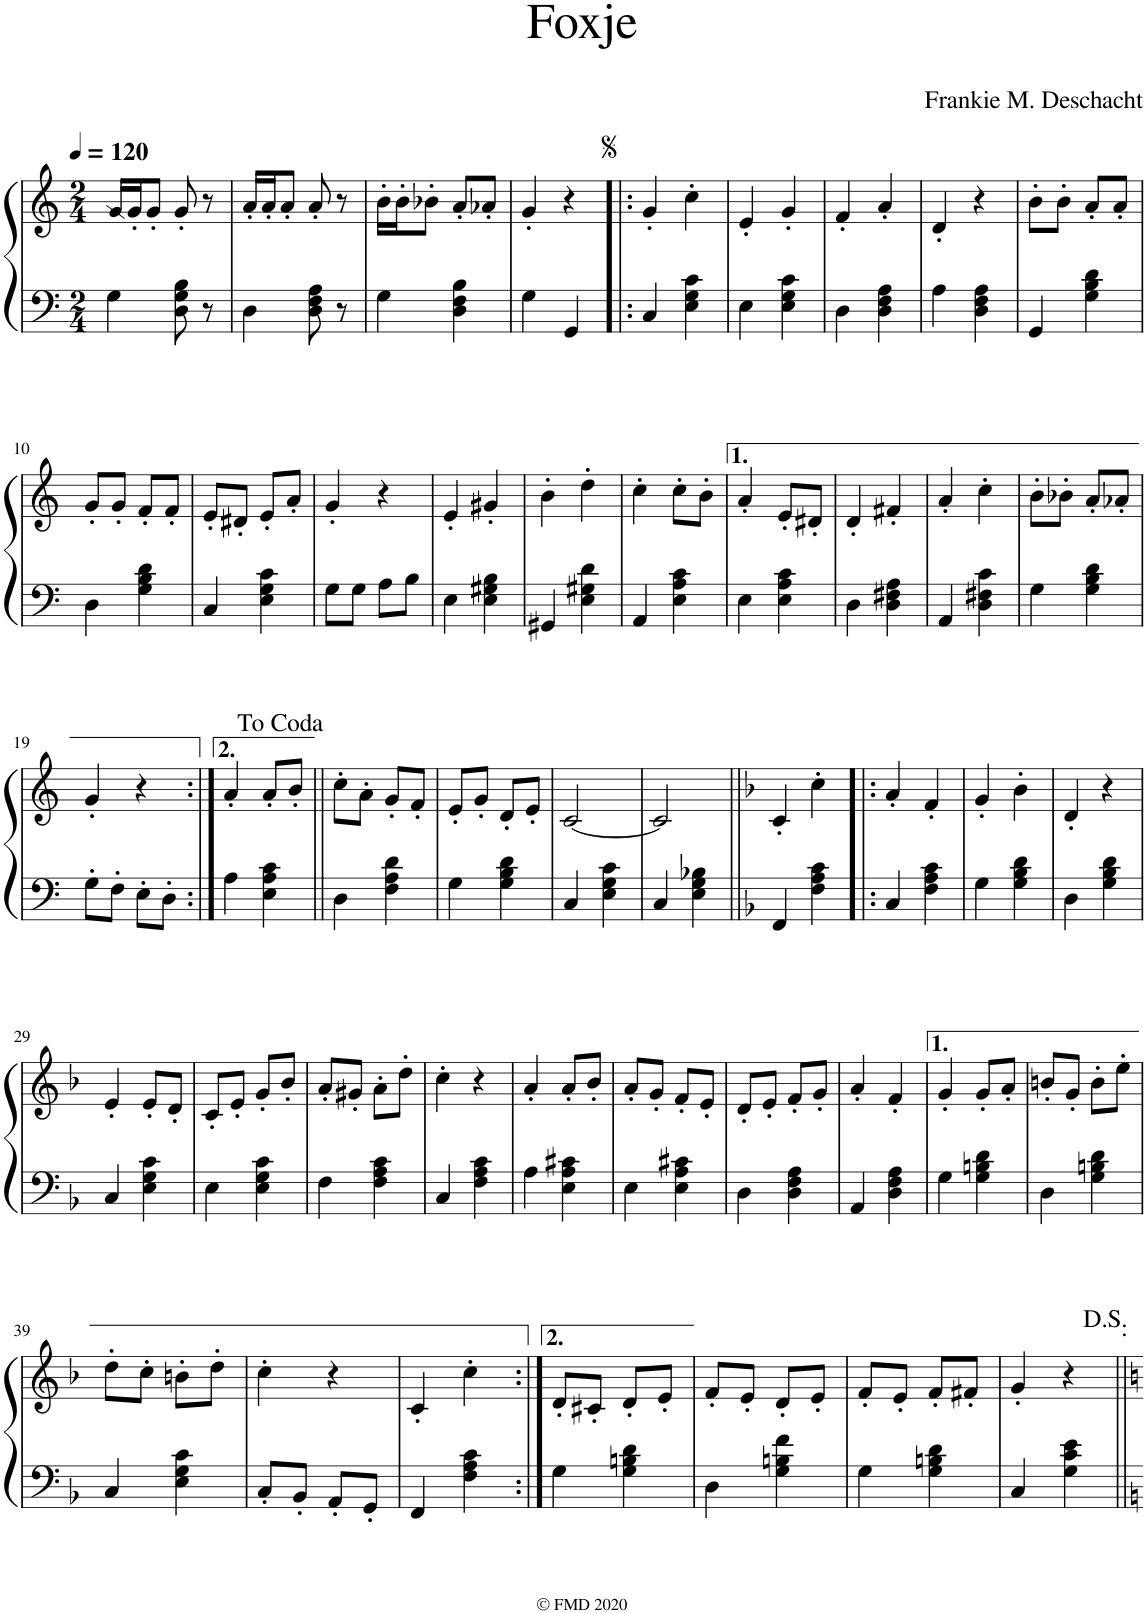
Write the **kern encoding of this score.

**kern	**kern
*part1	*part1
*staff2	*staff1
*I"Accordeon	*
*I'Acc.	*
*clefF4	*clefG2
*k[]	*k[]
*M2/4	*M2/4
*MM120	*MM120
=1	=1
4G\	16g/LL
.	16g'/J
.	8g'/J
8D\ 8G\ 8B\	8g'/
8r	8r
=2	=2
4D\	16a'/LL
.	16a'/J
.	8a'/J
8D\ 8F\ 8A\	8a'/
8r	8r
=3	=3
4G\	16b'\LL
.	16b'\J
.	8b-X'\J
4D\ 4F\ 4B\	8a'/L
.	8a-X'/J
=4	=4
4G\	4g'/
4GG/	4r
=5!|:	=5!|:
4C/	4g'/
4E\ 4G\ 4c\	4cc'\
=6	=6
4E\	4e'/
4E\ 4G\ 4c\	4g'/
=7	=7
4D\	4f'/
4D\ 4F\ 4A\	4a'/
=8	=8
4A\	4d'/
4D\ 4F\ 4A\	4r
=9	=9
4GG/	8b'\L
.	8b'\J
4G\ 4B\ 4d\	8a'/L
.	8a'/J
!!LO:LB:g=z
=10	=10
4D\	8g'/L
.	8g'/J
4G\ 4B\ 4d\	8f'/L
.	8f'/J
=11	=11
4C/	8e'/L
.	8d#X'/J
4E\ 4G\ 4c\	8e'/L
.	8a'/J
=12	=12
8G\L	4g'/
8G\J	.
8A\L	4r
8B\J	.
=13	=13
4E\	4e'/
4E\ 4G#X\ 4B\	4g#X'/
=14	=14
4GG#X/	4b'\
4E\ 4G#X\ 4d\	4dd'\
=15	=15
4AA/	4cc'\
4E\ 4A\ 4c\	8cc'\L
.	8b'\J
=15X1	=15X1
4E\	4a'/
4E\ 4A\ 4c\	8e'/L
.	8d#X'/J
=16	=16
4D\	4d'/
4D\ 4F#X\ 4A\	4f#X'/
=17	=17
4AA/	4a'/
4D\ 4F#X\ 4c\	4cc'\
=18	=18
4G\	8b'\L
.	8b-X'\J
4G\ 4B\ 4d\	8a'/L
.	8a-X'/J
!!LO:LB:g=z
=19	=19
8G'\L	4g'/
8F'\J	.
8E'\L	4r
8D'\J	.
=20:|!	=20:|!
4A\	4a'/
4E\ 4A\ 4c\	8a'/L
.	8b'/J
=21||	=21||
4D\	8cc'\L
.	8a'\J
4F\ 4A\ 4d\	8g'/L
.	8f'/J
=22	=22
4G\	8e'/L
.	8g'/J
4G\ 4B\ 4d\	8d'/L
.	8e'/J
=23	=23
4C/	[2c/
4E\ 4G\ 4c\	.
=24	=24
4C/	2c/]
4E\ 4G\ 4B-X\	.
=25||	=25||
*k[b-]	*k[b-]
4FF/	4c'/
4F\ 4A\ 4c\	4cc'\
=26!|:	=26!|:
4C/	4a'/
4F\ 4A\ 4c\	4f'/
=27	=27
4G\	4g'/
4G\ 4B-\ 4d\	4b-'\
=28	=28
4D\	4d'/
4G\ 4B-\ 4d\	4r
!!LO:LB:g=z
=29	=29
4C/	4e'/
4E\ 4G\ 4c\	8e'/L
.	8d'/J
=30	=30
4E\	8c'/L
.	8e'/J
4E\ 4G\ 4c\	8g'/L
.	8b-'/J
=31	=31
4F\	8a'/L
.	8g#X'/J
4F\ 4A\ 4c\	8a'\L
.	8dd'\J
=32	=32
4C/	4cc'\
4F\ 4A\ 4c\	4r
=33	=33
4A\	4a'/
4E\ 4A\ 4c#X\	8a'/L
.	8b-'/J
=34	=34
4E\	8a'/L
.	8g'/J
4E\ 4A\ 4c#X\	8f'/L
.	8e'/J
=35	=35
4D\	8d'/L
.	8e'/J
4D\ 4F\ 4A\	8f'/L
.	8g'/J
=36	=36
4AA/	4a'/
4D\ 4F\ 4A\	4f'/
=37	=37
4G\	4g'/
4G\ 4Bn\ 4d\	8g'/L
.	8a'/J
=38	=38
4D\	8bn'/L
.	8g'/J
4G\ 4Bn\ 4d\	8b'\L
.	8ee'\J
!!LO:LB:g=z
=39	=39
4C/	8dd'\L
.	8cc'\J
4E\ 4G\ 4c\	8bn'\L
.	8dd'\J
=40	=40
8C'/L	4cc'\
8BB-'/J	.
8AA'/L	4r
8GG'/J	.
=41	=41
4FF/	4c'/
4F\ 4A\ 4c\	4cc'\
=42:|!	=42:|!
4G\	8d'/L
.	8c#X'/J
4G\ 4Bn\ 4d\	8d'/L
.	8e'/J
=43	=43
4D\	8f'/L
.	8e'/J
4G\ 4Bn\ 4f\	8d'/L
.	8e'/J
=44	=44
4G\	8f'/L
.	8e'/J
4G\ 4Bn\ 4d\	8f'/L
.	8f#X'/J
=45	=45
4C/	4g'/
4G\ 4c\ 4e\	4r
=||	=||
*-	*-
